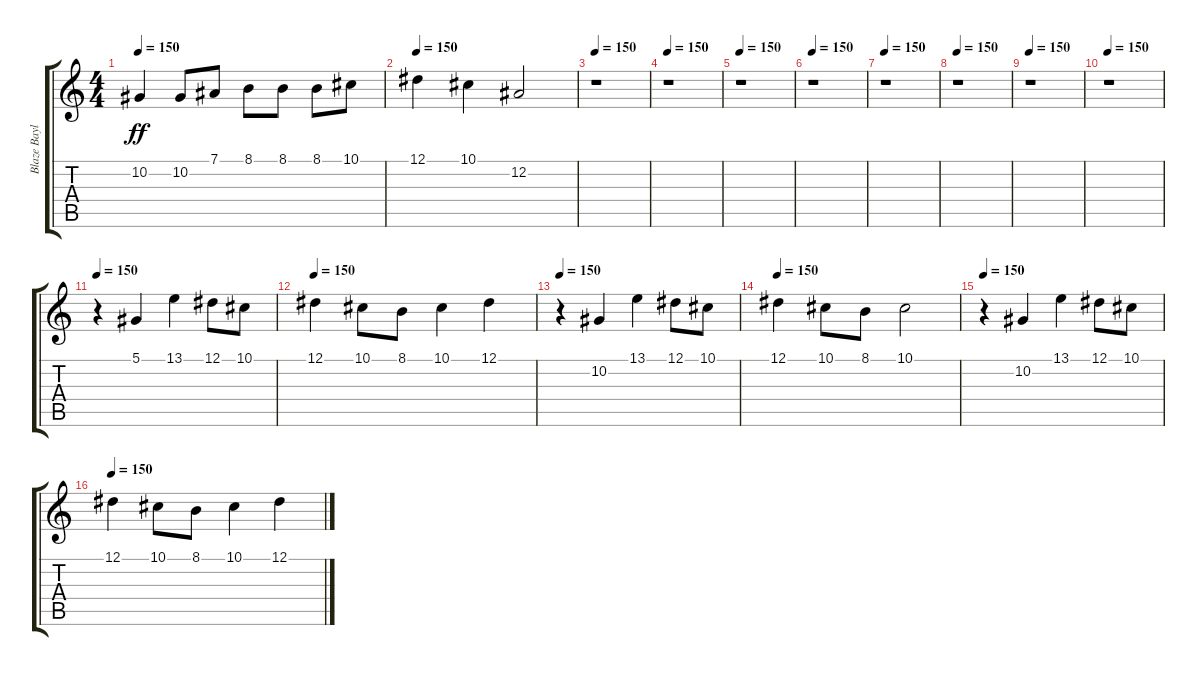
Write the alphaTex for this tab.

\track ("Blaze Bayley" "Blaze Bayl") {instrument choiraahs}
\staff {score tabs}
\tuning (Eb4 Bb3 Gb3 Db3 Ab2 Eb2) {hide}
\ts (4 4)
\tempo 150
\clef g2
\ks c
10.2.4{dy ff} 10.2.8 7.1.8 8.1.8 8.1.8 8.1.8 10.1.8 |
\tempo 150
12.1.4 10.1.4 12.2.2 |
\tempo 150
r.1 |
\tempo 150
r.1 |
\tempo 150
r.1 |
\tempo 150
r.1 |
\tempo 150
r.1 |
\tempo 150
r.1 |
\tempo 150
r.1 |
\tempo 150
r.1 |
\tempo 150
r.4 5.1.4 13.1.4 12.1.8 10.1.8 |
\tempo 150
12.1.4 10.1.8 8.1.8 10.1.4 12.1.4 |
\tempo 150
r.4 10.2.4 13.1.4 12.1.8 10.1.8 |
\tempo 150
12.1.4 10.1.8 8.1.8 10.1.2 |
\tempo 150
r.4 10.2.4 13.1.4 12.1.8 10.1.8 |
\tempo 150
12.1.4 10.1.8 8.1.8 10.1.4 12.1.4
